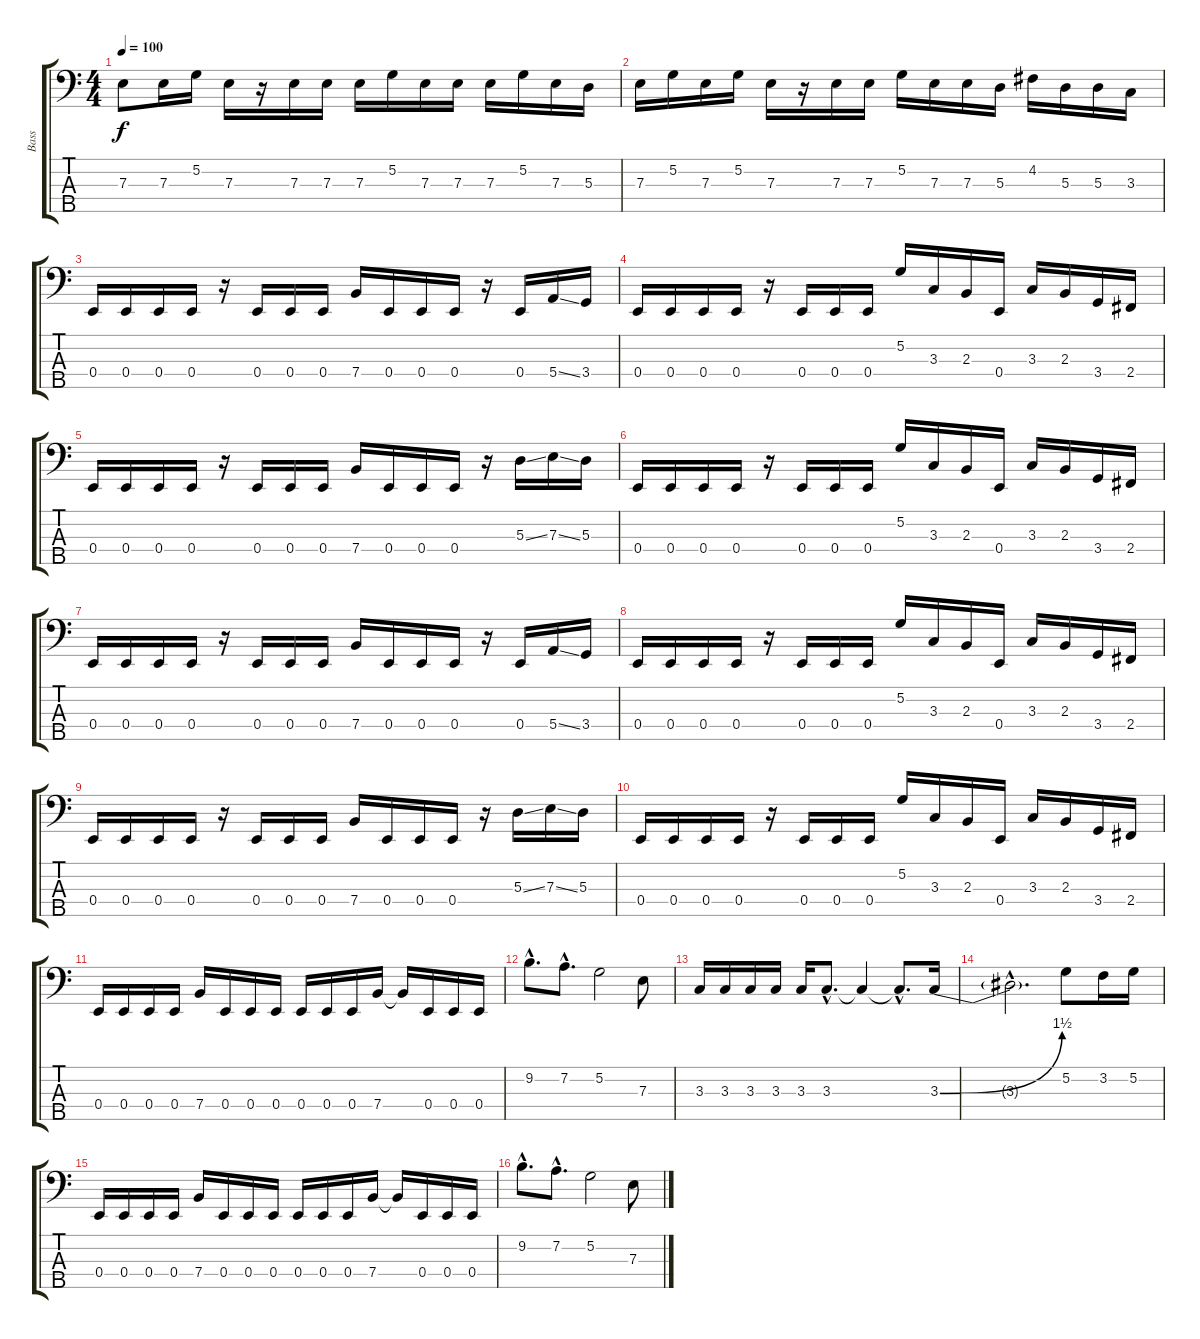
\track ("Bass" "Bass") {instrument electricbasspick}
\staff {score tabs}
\tuning (G2 D2 A1 E1 B0) {hide}
\ts (4 4)
\tempo 100
\clef f4
\ks c
7.3.8{dy f} 7.3.16 5.2.16 7.3.16 r.16 7.3.16 7.3.16 7.3.16 5.2.16 7.3.16 7.3.16 7.3.16 5.2.16 7.3.16 5.3.16 |
7.3.16 5.2.16 7.3.16 5.2.16 7.3.16 r.16 7.3.16 7.3.16 5.2.16 7.3.16 7.3.16 5.3.16 4.2.16 5.3.16 5.3.16 3.3.16 |
0.4.16 0.4.16 0.4.16 0.4.16 r.16 0.4.16 0.4.16 0.4.16 7.4.16 0.4.16 0.4.16 0.4.16 r.16 0.4.16 5.4{ss}.16 3.4.16 |
0.4.16 0.4.16 0.4.16 0.4.16 r.16 0.4.16 0.4.16 0.4.16 5.2.16 3.3.16 2.3.16 0.4.16 3.3.16 2.3.16 3.4.16 2.4.16 |
0.4.16 0.4.16 0.4.16 0.4.16 r.16 0.4.16 0.4.16 0.4.16 7.4.16 0.4.16 0.4.16 0.4.16 r.16 5.3{ss}.16 7.3{ss}.16 5.3.16 |
0.4.16 0.4.16 0.4.16 0.4.16 r.16 0.4.16 0.4.16 0.4.16 5.2.16 3.3.16 2.3.16 0.4.16 3.3.16 2.3.16 3.4.16 2.4.16 |
0.4.16 0.4.16 0.4.16 0.4.16 r.16 0.4.16 0.4.16 0.4.16 7.4.16 0.4.16 0.4.16 0.4.16 r.16 0.4.16 5.4{ss}.16 3.4.16 |
0.4.16 0.4.16 0.4.16 0.4.16 r.16 0.4.16 0.4.16 0.4.16 5.2.16 3.3.16 2.3.16 0.4.16 3.3.16 2.3.16 3.4.16 2.4.16 |
0.4.16 0.4.16 0.4.16 0.4.16 r.16 0.4.16 0.4.16 0.4.16 7.4.16 0.4.16 0.4.16 0.4.16 r.16 5.3{ss}.16 7.3{ss}.16 5.3.16 |
0.4.16 0.4.16 0.4.16 0.4.16 r.16 0.4.16 0.4.16 0.4.16 5.2.16 3.3.16 2.3.16 0.4.16 3.3.16 2.3.16 3.4.16 2.4.16 |
0.4.16 0.4.16 0.4.16 0.4.16 7.4.16 0.4.16 0.4.16 0.4.16 0.4.16 0.4.16 0.4.16 7.4.16 7.4{t}.16 0.4.16 0.4.16 0.4.16 |
9.2{hac}.8{d} 7.2{hac}.8{d} 5.2.2 7.3.8 |
3.3.16 3.3.16 3.3.16 3.3.16 3.3.16 3.3{hac}.8{d} 3.3{t}.4 3.3{hac t}.8{d} 3.3{be (bend 0 0 60 6)}.16 |
3.3{hac t}.2{d} 5.2.8 3.2.16 5.2.16 |
0.4.16 0.4.16 0.4.16 0.4.16 7.4.16 0.4.16 0.4.16 0.4.16 0.4.16 0.4.16 0.4.16 7.4.16 7.4{t}.16 0.4.16 0.4.16 0.4.16 |
9.2{hac}.8{d} 7.2{hac}.8{d} 5.2.2 7.3.8
